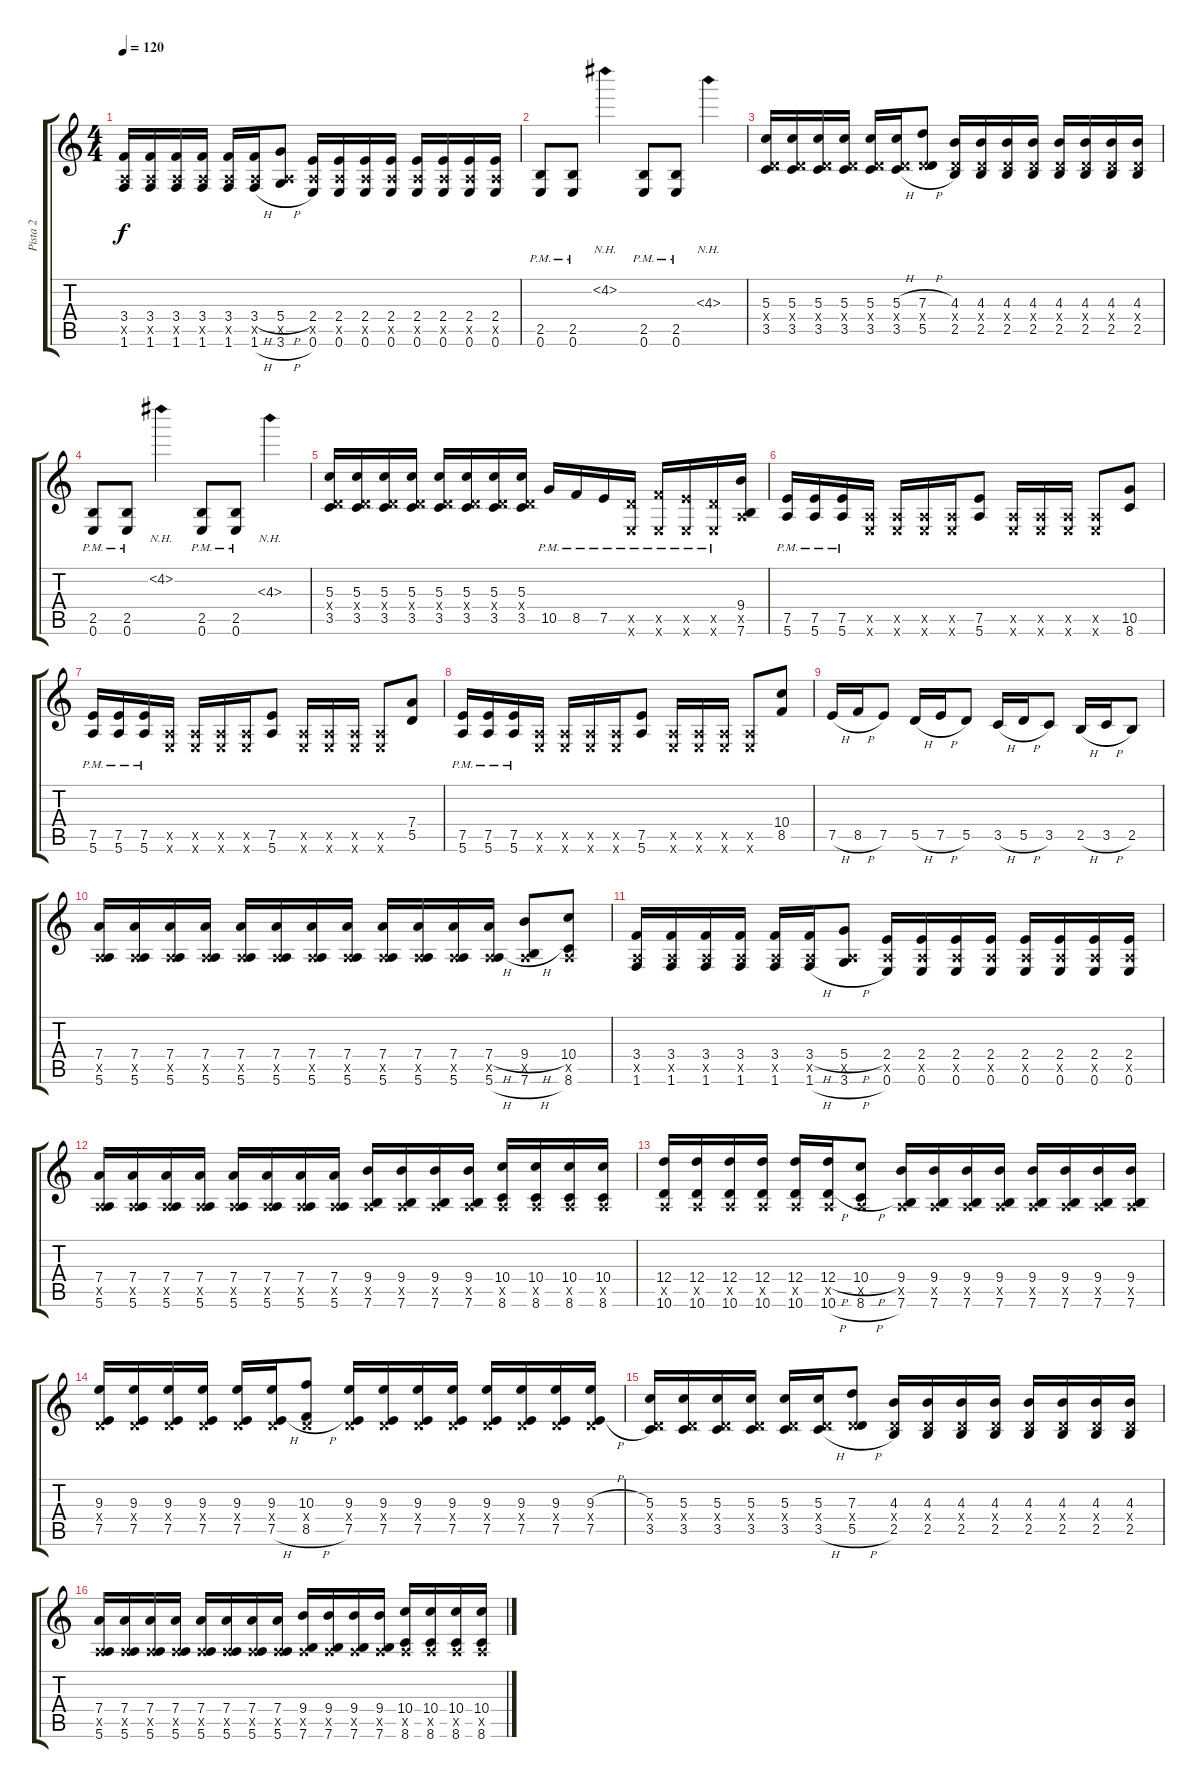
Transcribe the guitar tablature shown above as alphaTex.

\track ("Pista 2" "Pista 2") {instrument overdrivenguitar}
\staff {score tabs}
\tuning (E4 B3 G3 D3 A2 E2) {hide}
\ts (4 4)
\tempo 120
\clef g2
\ks c
(3.4 0.5{x} 1.6).16{dy f} (3.4 0.5{x} 1.6).16 (3.4 0.5{x} 1.6).16 (3.4 0.5{x} 1.6).16 (3.4 0.5{x} 1.6).16 (3.4{h} 0.5{x} 1.6{h}).16 (5.4{h} 0.5{x} 3.6{h}).8 (2.4 0.5{x} 0.6).16 (2.4 0.5{x} 0.6).16 (2.4 0.5{x} 0.6).16 (2.4 0.5{x} 0.6).16 (2.4 0.5{x} 0.6).16 (2.4 0.5{x} 0.6).16 (2.4 0.5{x} 0.6).16 (2.4 0.5{x} 0.6).16 |
(2.5{pm} 0.6{pm}).8 (2.5{pm} 0.6{pm}).8 4.2{nh}.4 (2.5{pm} 0.6{pm}).8 (2.5{pm} 0.6{pm}).8 4.3{nh}.4 |
(5.3 0.4{x} 3.5).16 (5.3 0.4{x} 3.5).16 (5.3 0.4{x} 3.5).16 (5.3 0.4{x} 3.5).16 (5.3 0.4{x} 3.5).16 (5.3{h} 0.4{x} 3.5{h}).16 (7.3{h} 0.4{x} 5.5{h}).8 (4.3 0.4{x} 2.5).16 (4.3 0.4{x} 2.5).16 (4.3 0.4{x} 2.5).16 (4.3 0.4{x} 2.5).16 (4.3 0.4{x} 2.5).16 (4.3 0.4{x} 2.5).16 (4.3 0.4{x} 2.5).16 (4.3 0.4{x} 2.5).16 |
(2.5{pm} 0.6{pm}).8 (2.5{pm} 0.6{pm}).8 4.2{nh}.4 (2.5{pm} 0.6{pm}).8 (2.5{pm} 0.6{pm}).8 4.3{nh}.4 |
(5.3 0.4{x} 3.5).16 (5.3 0.4{x} 3.5).16 (5.3 0.4{x} 3.5).16 (5.3 0.4{x} 3.5).16 (5.3 0.4{x} 3.5).16 (5.3 0.4{x} 3.5).16 (5.3 0.4{x} 3.5).16 (5.3 0.4{x} 3.5).16 10.5{pm}.16 8.5{pm}.16 7.5{pm}.16 (5.5{pm x} 0.6{x}).16 (8.5{pm x} 0.6{x}).16 (7.5{pm x} 0.6{x}).16 (5.5{pm x} 0.6{x}).16 (9.4 0.5{x} 7.6).16 |
(7.5{pm} 5.6{pm}).16 (7.5{pm} 5.6{pm}).16 (7.5{pm} 5.6{pm}).16 (0.5{x} 0.6{x}).16 (0.5{x} 0.6{x}).16 (0.5{x} 0.6{x}).16 (0.5{x} 0.6{x}).16 (7.5 5.6).8 (0.5{x} 0.6{x}).16 (0.5{x} 0.6{x}).16 (0.5{x} 0.6{x}).16 (0.5{x} 0.6{x}).8 (10.5 8.6).8 |
(7.5{pm} 5.6{pm}).16 (7.5{pm} 5.6{pm}).16 (7.5{pm} 5.6{pm}).16 (0.5{x} 0.6{x}).16 (0.5{x} 0.6{x}).16 (0.5{x} 0.6{x}).16 (0.5{x} 0.6{x}).16 (7.5 5.6).8 (0.5{x} 0.6{x}).16 (0.5{x} 0.6{x}).16 (0.5{x} 0.6{x}).16 (0.5{x} 0.6{x}).8 (7.4 5.5).8 |
(7.5{pm} 5.6{pm}).16 (7.5{pm} 5.6{pm}).16 (7.5{pm} 5.6{pm}).16 (0.5{x} 0.6{x}).16 (0.5{x} 0.6{x}).16 (0.5{x} 0.6{x}).16 (0.5{x} 0.6{x}).16 (7.5 5.6).8 (0.5{x} 0.6{x}).16 (0.5{x} 0.6{x}).16 (0.5{x} 0.6{x}).16 (0.5{x} 0.6{x}).8 (10.4 8.5).8 |
7.5{h}.16 8.5{h}.16 7.5.8 5.5{h}.16 7.5{h}.16 5.5.8 3.5{h}.16 5.5{h}.16 3.5.8 2.5{h}.16 3.5{h}.16 2.5.8 |
(7.4 0.5{x} 5.6).16 (7.4 0.5{x} 5.6).16 (7.4 0.5{x} 5.6).16 (7.4 0.5{x} 5.6).16 (7.4 0.5{x} 5.6).16 (7.4 0.5{x} 5.6).16 (7.4 0.5{x} 5.6).16 (7.4 0.5{x} 5.6).16 (7.4 0.5{x} 5.6).16 (7.4 0.5{x} 5.6).16 (7.4 0.5{x} 5.6).16 (7.4{h} 0.5{x} 5.6{h}).16 (9.4{h} 0.5{x} 7.6{h}).8 (10.4 0.5{x} 8.6).8 |
(3.4 0.5{x} 1.6).16 (3.4 0.5{x} 1.6).16 (3.4 0.5{x} 1.6).16 (3.4 0.5{x} 1.6).16 (3.4 0.5{x} 1.6).16 (3.4{h} 0.5{x} 1.6{h}).16 (5.4{h} 0.5{x} 3.6{h}).8 (2.4 0.5{x} 0.6).16 (2.4 0.5{x} 0.6).16 (2.4 0.5{x} 0.6).16 (2.4 0.5{x} 0.6).16 (2.4 0.5{x} 0.6).16 (2.4 0.5{x} 0.6).16 (2.4 0.5{x} 0.6).16 (2.4 0.5{x} 0.6).16 |
(7.4 0.5{x} 5.6).16 (7.4 0.5{x} 5.6).16 (7.4 0.5{x} 5.6).16 (7.4 0.5{x} 5.6).16 (7.4 0.5{x} 5.6).16 (7.4 0.5{x} 5.6).16 (7.4 0.5{x} 5.6).16 (7.4 0.5{x} 5.6).16 (9.4 0.5{x} 7.6).16 (9.4 0.5{x} 7.6).16 (9.4 0.5{x} 7.6).16 (9.4 0.5{x} 7.6).16 (10.4 0.5{x} 8.6).16 (10.4 0.5{x} 8.6).16 (10.4 0.5{x} 8.6).16 (10.4 0.5{x} 8.6).16 |
(12.4 0.5{x} 10.6).16 (12.4 0.5{x} 10.6).16 (12.4 0.5{x} 10.6).16 (12.4 0.5{x} 10.6).16 (12.4 0.5{x} 10.6).16 (12.4{h} 0.5{x} 10.6{h}).16 (10.4{h} 0.5{x} 8.6{h}).8 (9.4 0.5{x} 7.6).16 (9.4 0.5{x} 7.6).16 (9.4 0.5{x} 7.6).16 (9.4 0.5{x} 7.6).16 (9.4 0.5{x} 7.6).16 (9.4 0.5{x} 7.6).16 (9.4 0.5{x} 7.6).16 (9.4 0.5{x} 7.6).16 |
(9.3 0.4{x} 7.5).16 (9.3 0.4{x} 7.5).16 (9.3 0.4{x} 7.5).16 (9.3 0.4{x} 7.5).16 (9.3 0.4{x} 7.5).16 (9.3 0.4{x} 7.5{h}).16 (10.3 0.4{x} 8.5{h}).8 (9.3 0.4{x} 7.5).16 (9.3 0.4{x} 7.5).16 (9.3 0.4{x} 7.5).16 (9.3 0.4{x} 7.5).16 (9.3 0.4{x} 7.5).16 (9.3 0.4{x} 7.5).16 (9.3 0.4{x} 7.5).16 (9.3{h} 0.4{x} 7.5{h}).16 |
(5.3 0.4{x} 3.5).16 (5.3 0.4{x} 3.5).16 (5.3 0.4{x} 3.5).16 (5.3 0.4{x} 3.5).16 (5.3 0.4{x} 3.5).16 (5.3 0.4{x} 3.5{h}).16 (7.3 0.4{x} 5.5{h}).8 (4.3 0.4{x} 2.5).16 (4.3 0.4{x} 2.5).16 (4.3 0.4{x} 2.5).16 (4.3 0.4{x} 2.5).16 (4.3 0.4{x} 2.5).16 (4.3 0.4{x} 2.5).16 (4.3 0.4{x} 2.5).16 (4.3 0.4{x} 2.5).16 |
(7.4 0.5{x} 5.6).16 (7.4 0.5{x} 5.6).16 (7.4 0.5{x} 5.6).16 (7.4 0.5{x} 5.6).16 (7.4 0.5{x} 5.6).16 (7.4 0.5{x} 5.6).16 (7.4 0.5{x} 5.6).16 (7.4 0.5{x} 5.6).16 (9.4 0.5{x} 7.6).16 (9.4 0.5{x} 7.6).16 (9.4 0.5{x} 7.6).16 (9.4 0.5{x} 7.6).16 (10.4 0.5{x} 8.6).16 (10.4 0.5{x} 8.6).16 (10.4 0.5{x} 8.6).16 (10.4 0.5{x} 8.6).16
